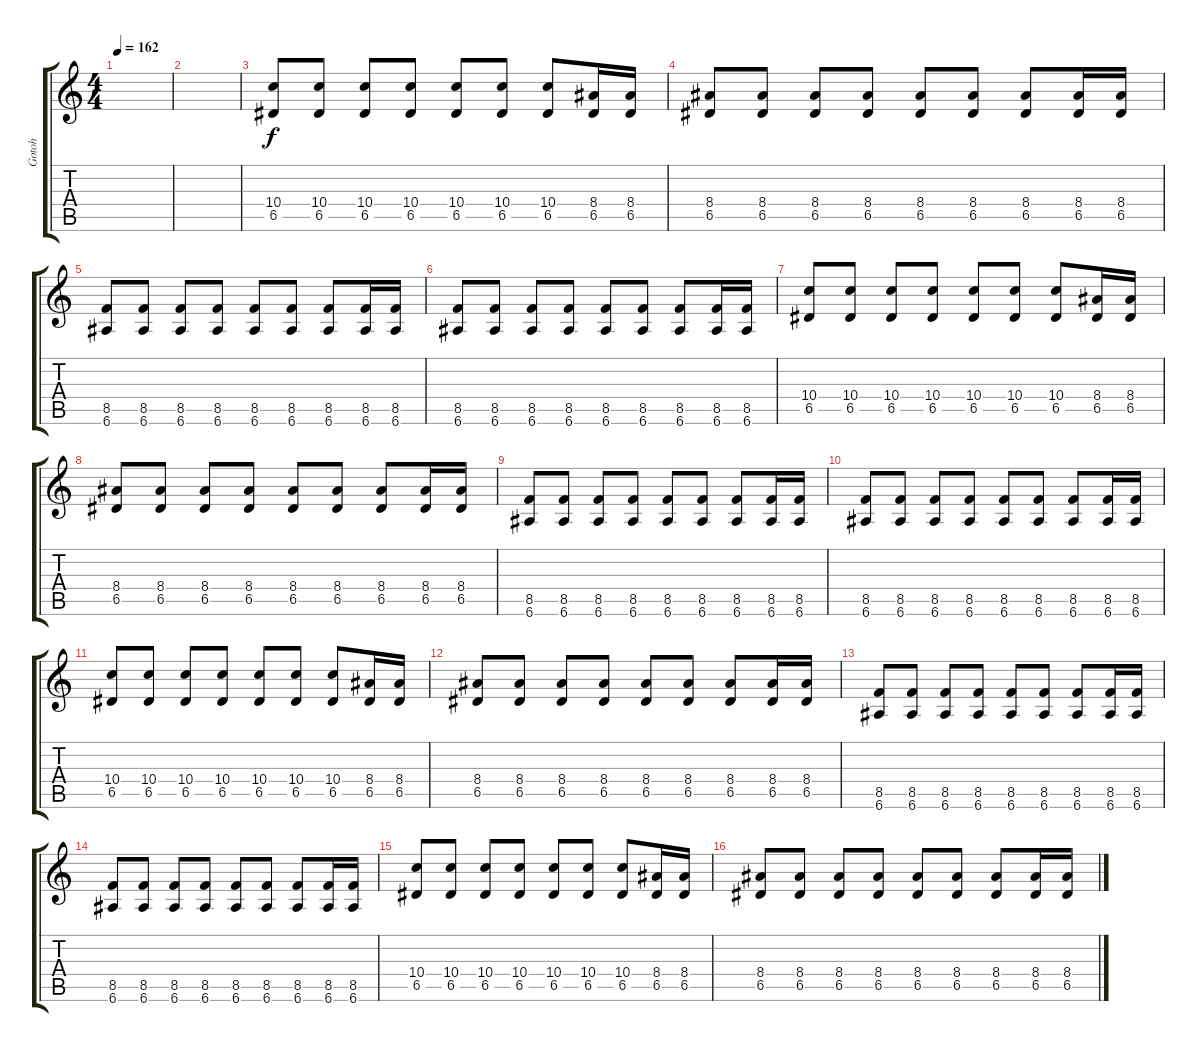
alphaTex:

\track ("Gotoh" "Gotoh") {instrument distortionguitar}
\staff {score tabs}
\tuning (E4 B3 G3 D3 A2 E2) {hide}
\ts (4 4)
\tempo 162
\clef g2
\ks c
|
|
(10.4 6.5).8 (10.4 6.5).8 (10.4 6.5).8 (10.4 6.5).8 (10.4 6.5).8 (10.4 6.5).8 (10.4 6.5).8 (8.4 6.5).16 (8.4 6.5).16 |
(8.4 6.5).8 (8.4 6.5).8 (8.4 6.5).8 (8.4 6.5).8 (8.4 6.5).8 (8.4 6.5).8 (8.4 6.5).8 (8.4 6.5).16 (8.4 6.5).16 |
(8.5 6.6).8 (8.5 6.6).8 (8.5 6.6).8 (8.5 6.6).8 (8.5 6.6).8 (8.5 6.6).8 (8.5 6.6).8 (8.5 6.6).16 (8.5 6.6).16 |
(8.5 6.6).8 (8.5 6.6).8 (8.5 6.6).8 (8.5 6.6).8 (8.5 6.6).8 (8.5 6.6).8 (8.5 6.6).8 (8.5 6.6).16 (8.5 6.6).16 |
(10.4 6.5).8 (10.4 6.5).8 (10.4 6.5).8 (10.4 6.5).8 (10.4 6.5).8 (10.4 6.5).8 (10.4 6.5).8 (8.4 6.5).16 (8.4 6.5).16 |
(8.4 6.5).8 (8.4 6.5).8 (8.4 6.5).8 (8.4 6.5).8 (8.4 6.5).8 (8.4 6.5).8 (8.4 6.5).8 (8.4 6.5).16 (8.4 6.5).16 |
(8.5 6.6).8 (8.5 6.6).8 (8.5 6.6).8 (8.5 6.6).8 (8.5 6.6).8 (8.5 6.6).8 (8.5 6.6).8 (8.5 6.6).16 (8.5 6.6).16 |
(8.5 6.6).8 (8.5 6.6).8 (8.5 6.6).8 (8.5 6.6).8 (8.5 6.6).8 (8.5 6.6).8 (8.5 6.6).8 (8.5 6.6).16 (8.5 6.6).16 |
(10.4 6.5).8 (10.4 6.5).8 (10.4 6.5).8 (10.4 6.5).8 (10.4 6.5).8 (10.4 6.5).8 (10.4 6.5).8 (8.4 6.5).16 (8.4 6.5).16 |
(8.4 6.5).8 (8.4 6.5).8 (8.4 6.5).8 (8.4 6.5).8 (8.4 6.5).8 (8.4 6.5).8 (8.4 6.5).8 (8.4 6.5).16 (8.4 6.5).16 |
(8.5 6.6).8 (8.5 6.6).8 (8.5 6.6).8 (8.5 6.6).8 (8.5 6.6).8 (8.5 6.6).8 (8.5 6.6).8 (8.5 6.6).16 (8.5 6.6).16 |
(8.5 6.6).8 (8.5 6.6).8 (8.5 6.6).8 (8.5 6.6).8 (8.5 6.6).8 (8.5 6.6).8 (8.5 6.6).8 (8.5 6.6).16 (8.5 6.6).16 |
(10.4 6.5).8 (10.4 6.5).8 (10.4 6.5).8 (10.4 6.5).8 (10.4 6.5).8 (10.4 6.5).8 (10.4 6.5).8 (8.4 6.5).16 (8.4 6.5).16 |
(8.4 6.5).8 (8.4 6.5).8 (8.4 6.5).8 (8.4 6.5).8 (8.4 6.5).8 (8.4 6.5).8 (8.4 6.5).8 (8.4 6.5).16 (8.4 6.5).16
